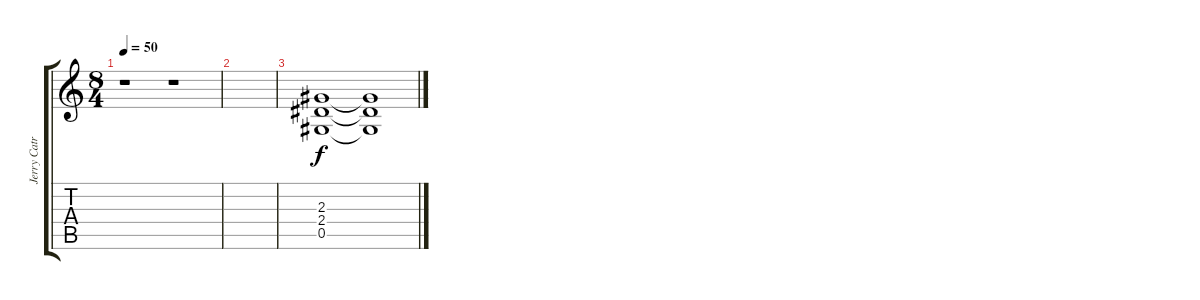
\track ("Jerry Catrell Ov. 1" "Jerry Catr") {instrument overdrivenguitar}
\staff {score tabs}
\tuning (Eb4 Bb3 Gb3 Db3 Ab2 Eb2) {hide}
\ts (8 4)
\tempo 50
\clef g2
\ks c
r.1{dy fff} r.1 |
|
(2.3 2.4 0.5).1{dy f volume 1 instrument distortionguitar} (2.3{t} 2.4{t} 0.5{t}).1
